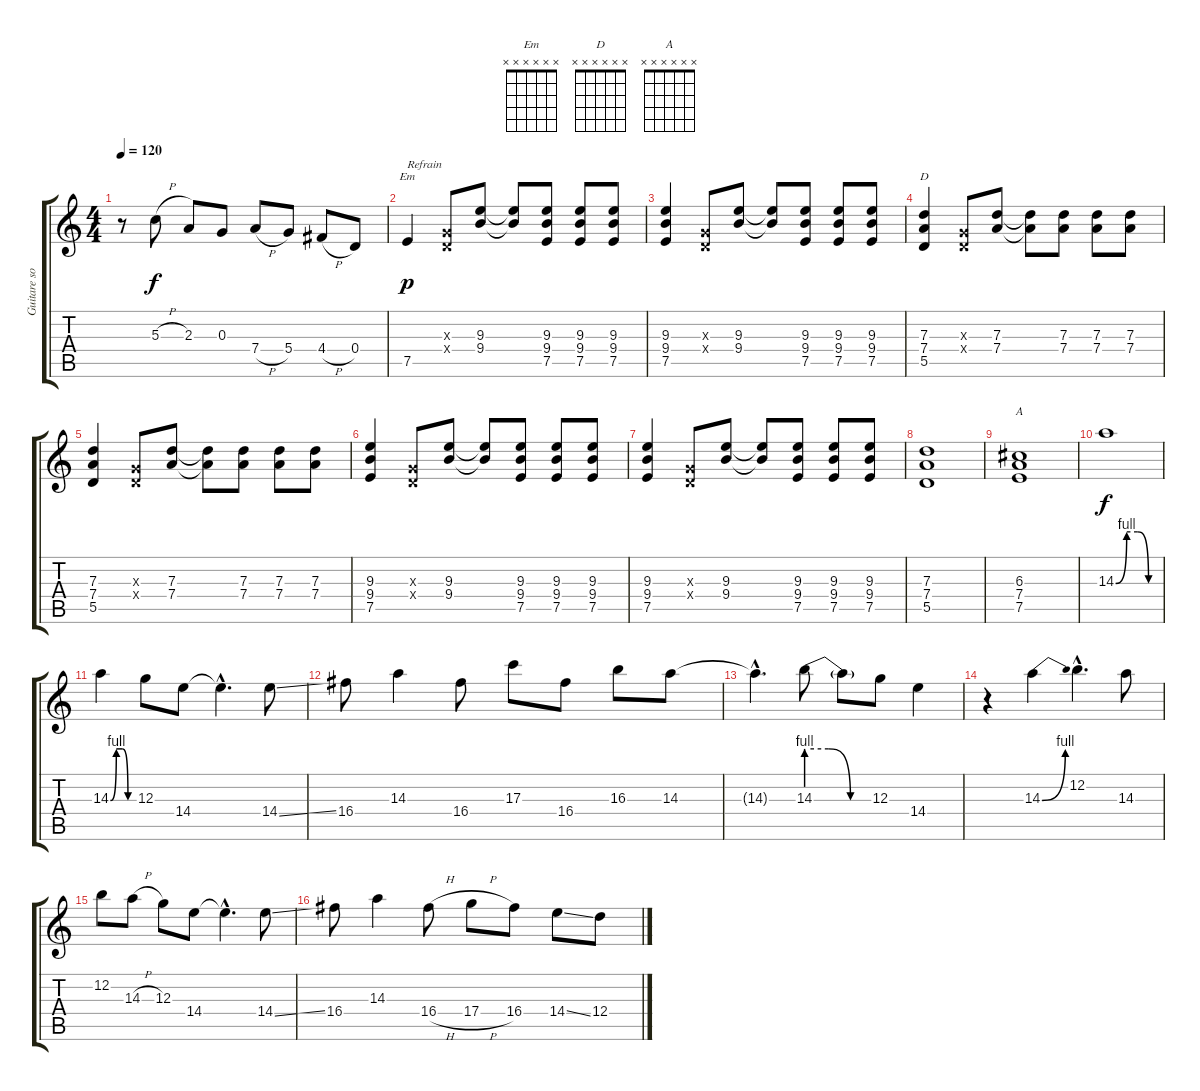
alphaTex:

\track ("Guitare solo" "Guitare so") {instrument distortionguitar}
\staff {score tabs}
\tuning (E4 B3 G3 D3 A2 E2) {hide}
\chord ("Em" x x x x x x) {firstfret 0}
\chord ("D" x x x x x x) {firstfret 0}
\chord ("A" x x x x x x) {firstfret 0}
\ts (4 4)
\tempo 120
\clef g2
\ks c
r.8{dy f} 5.3{h}.8 2.3.8 0.3.8 7.4{h}.8 5.4.8 4.4{h}.8 0.4.8 |
7.5.4{ch "Em" txt "Refrain" dy p} (0.3{x} 0.4{x}).8 (9.3 9.4).8 (9.3{t} 9.4{t}).8 (9.3 9.4 7.5).8 (9.3 9.4 7.5).8 (9.3 9.4 7.5).8 |
(9.3 9.4 7.5).4 (0.3{x} 0.4{x}).8 (9.3 9.4).8 (9.3{t} 9.4{t}).8 (9.3 9.4 7.5).8 (9.3 9.4 7.5).8 (9.3 9.4 7.5).8 |
(7.3 7.4 5.5).4{ch "D"} (0.3{x} 0.4{x}).8 (7.3 7.4).8 (7.3{t} 7.4{t}).8 (7.3 7.4).8 (7.3 7.4).8 (7.3 7.4).8 |
(7.3 7.4 5.5).4 (0.3{x} 0.4{x}).8 (7.3 7.4).8 (7.3{t} 7.4{t}).8 (7.3 7.4).8 (7.3 7.4).8 (7.3 7.4).8 |
(9.3 9.4 7.5).4 (0.3{x} 0.4{x}).8 (9.3 9.4).8 (9.3{t} 9.4{t}).8 (9.3 9.4 7.5).8 (9.3 9.4 7.5).8 (9.3 9.4 7.5).8 |
(9.3 9.4 7.5).4 (0.3{x} 0.4{x}).8 (9.3 9.4).8 (9.3{t} 9.4{t}).8 (9.3 9.4 7.5).8 (9.3 9.4 7.5).8 (9.3 9.4 7.5).8 |
(7.3 7.4 5.5).1 |
(6.3 7.4 7.5).1{ch "A"} |
14.3{be (custom 0 0 15 4 30 4 45 0 60 0)}.1{dy f} |
14.3{be (custom 0 0 15 4 30 4 45 0 60 0)}.4 12.3.8 14.4.8 14.4{hac t}.4{d} 14.4{ss}.8 |
16.4.8 14.3.4 16.4.8 17.3.8 16.4.8 16.3.8 14.3.8 |
14.3{hac t}.4{d} 14.3{be (custom 0 4 20 4 40 0 60 0)}.8 14.3{t}.8 12.3.8 14.4.4 |
r.4 14.3{be (bend 0 0 60 4)}.4 12.2{hac}.4{d} 14.3.8 |
12.2.8 14.3{h}.8 12.3.8 14.4.8 14.4{hac t}.4{d} 14.4{ss}.8 |
16.4.8 14.3.4 16.4{h}.8 17.4{h}.8 16.4.8 14.4{ss}.8 12.4.8
